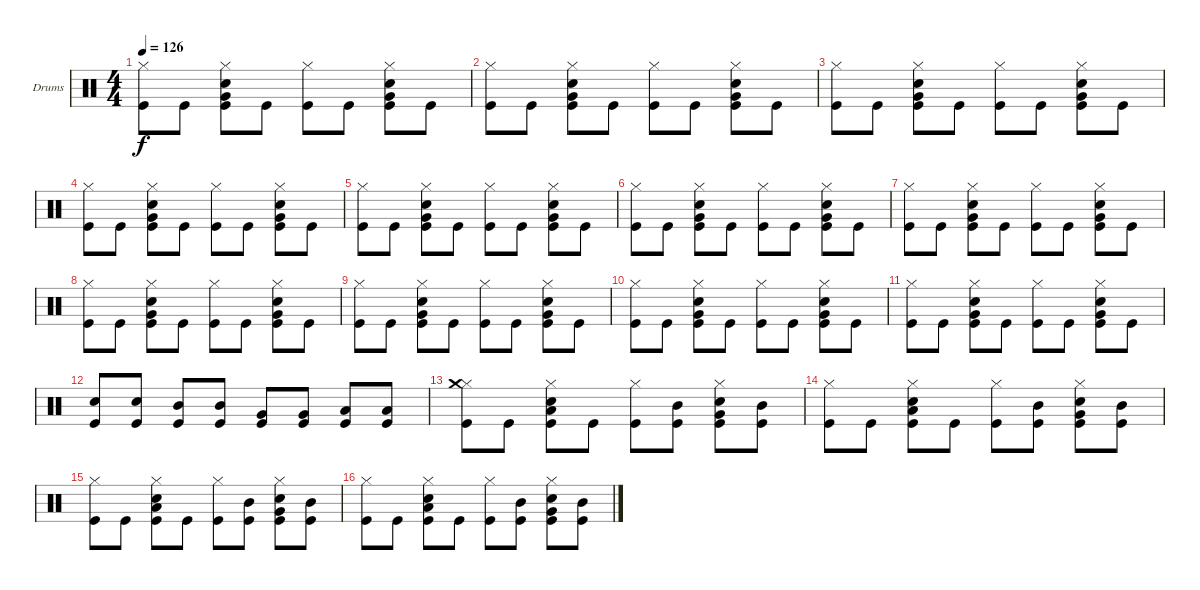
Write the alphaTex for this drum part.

\bracketExtendMode groupsimilarinstruments
\firstSystemTrackNameOrientation horizontal
\otherSystemsTrackNameOrientation horizontal
\track ("Drumkit" "Drums") {instrument percussion}
\staff {score}
\articulation defaults
\ts (4 4)
\tempo 126
\clef neutral
\ks c
("Hi-Hat (closed)" "Kick (hit)").8{dy f} "Kick (hit)".8 ("Hi-Hat (closed)" "Snare (hit) 2" "Very Low Tom (hit)" "Kick (hit)").8 "Kick (hit)".8 ("Hi-Hat (closed)" "Kick (hit)").8 "Kick (hit)".8 ("Hi-Hat (closed)" "Snare (hit) 2" "Very Low Tom (hit)" "Kick (hit)").8 "Kick (hit)".8 |
("Hi-Hat (closed)" "Kick (hit)").8 "Kick (hit)".8 ("Hi-Hat (closed)" "Snare (hit) 2" "Very Low Tom (hit)" "Kick (hit)").8 "Kick (hit)".8 ("Hi-Hat (closed)" "Kick (hit)").8 "Kick (hit)".8 ("Hi-Hat (closed)" "Snare (hit) 2" "Very Low Tom (hit)" "Kick (hit)").8 "Kick (hit)".8 |
("Hi-Hat (closed)" "Kick (hit)").8 "Kick (hit)".8 ("Hi-Hat (closed)" "Snare (hit) 2" "Very Low Tom (hit)" "Kick (hit)").8 "Kick (hit)".8 ("Hi-Hat (closed)" "Kick (hit)").8 "Kick (hit)".8 ("Hi-Hat (closed)" "Snare (hit) 2" "Very Low Tom (hit)" "Kick (hit)").8 "Kick (hit)".8 |
("Hi-Hat (closed)" "Kick (hit)").8 "Kick (hit)".8 ("Hi-Hat (closed)" "Snare (hit) 2" "Very Low Tom (hit)" "Kick (hit)").8 "Kick (hit)".8 ("Hi-Hat (closed)" "Kick (hit)").8 "Kick (hit)".8 ("Hi-Hat (closed)" "Snare (hit) 2" "Very Low Tom (hit)" "Kick (hit)").8 "Kick (hit)".8 |
("Hi-Hat (closed)" "Kick (hit)").8 "Kick (hit)".8 ("Hi-Hat (closed)" "Snare (hit) 2" "Very Low Tom (hit)" "Kick (hit)").8 "Kick (hit)".8 ("Hi-Hat (closed)" "Kick (hit)").8 "Kick (hit)".8 ("Hi-Hat (closed)" "Snare (hit) 2" "Very Low Tom (hit)" "Kick (hit)").8 "Kick (hit)".8 |
("Hi-Hat (closed)" "Kick (hit)").8 "Kick (hit)".8 ("Hi-Hat (closed)" "Snare (hit) 2" "Very Low Tom (hit)" "Kick (hit)").8 "Kick (hit)".8 ("Hi-Hat (closed)" "Kick (hit)").8 "Kick (hit)".8 ("Hi-Hat (closed)" "Snare (hit) 2" "Very Low Tom (hit)" "Kick (hit)").8 "Kick (hit)".8 |
("Hi-Hat (closed)" "Kick (hit)").8 "Kick (hit)".8 ("Hi-Hat (closed)" "Snare (hit) 2" "Very Low Tom (hit)" "Kick (hit)").8 "Kick (hit)".8 ("Hi-Hat (closed)" "Kick (hit)").8 "Kick (hit)".8 ("Hi-Hat (closed)" "Snare (hit) 2" "Very Low Tom (hit)" "Kick (hit)").8 "Kick (hit)".8 |
("Hi-Hat (closed)" "Kick (hit)").8 "Kick (hit)".8 ("Hi-Hat (closed)" "Snare (hit) 2" "Very Low Tom (hit)" "Kick (hit)").8 "Kick (hit)".8 ("Hi-Hat (closed)" "Kick (hit)").8 "Kick (hit)".8 ("Hi-Hat (closed)" "Snare (hit) 2" "Very Low Tom (hit)" "Kick (hit)").8 "Kick (hit)".8 |
("Hi-Hat (closed)" "Kick (hit)").8 "Kick (hit)".8 ("Hi-Hat (closed)" "Snare (hit) 2" "Very Low Tom (hit)" "Kick (hit)").8 "Kick (hit)".8 ("Hi-Hat (closed)" "Kick (hit)").8 "Kick (hit)".8 ("Hi-Hat (closed)" "Snare (hit) 2" "Very Low Tom (hit)" "Kick (hit)").8 "Kick (hit)".8 |
("Hi-Hat (closed)" "Kick (hit)").8 "Kick (hit)".8 ("Hi-Hat (closed)" "Snare (hit) 2" "Very Low Tom (hit)" "Kick (hit)").8 "Kick (hit)".8 ("Hi-Hat (closed)" "Kick (hit)").8 "Kick (hit)".8 ("Hi-Hat (closed)" "Snare (hit) 2" "Very Low Tom (hit)" "Kick (hit)").8 "Kick (hit)".8 |
("Hi-Hat (closed)" "Kick (hit)").8 "Kick (hit)".8 ("Hi-Hat (closed)" "Snare (hit) 2" "Very Low Tom (hit)" "Kick (hit)").8 "Kick (hit)".8 ("Hi-Hat (closed)" "Kick (hit)").8 "Kick (hit)".8 ("Hi-Hat (closed)" "Snare (hit) 2" "Very Low Tom (hit)" "Kick (hit)").8 "Kick (hit)".8 |
("Snare (hit) 2" "Kick (hit)").8 ("Snare (hit) 2" "Kick (hit)").8 ("Mid Tom (hit)" "Kick (hit)").8 ("Mid Tom (hit)" "Kick (hit)").8 ("Very Low Tom (hit)" "Kick (hit)").8 ("Very Low Tom (hit)" "Kick (hit)").8 ("Low Tom (hit)" "Kick (hit)").8 ("Low Tom (hit)" "Kick (hit)").8 |
("Hi-Hat (closed)" "Crash medium (hit)" "Kick (hit)").8 "Kick (hit)".8 ("Hi-Hat (closed)" "Low Tom (hit)" "Snare (hit) 2" "Kick (hit)").8 "Kick (hit)".8 ("Hi-Hat (closed)" "Kick (hit)").8 ("Mid Tom (hit)" "Kick (hit)").8 ("Hi-Hat (closed)" "Snare (hit) 2" "Very Low Tom (hit)" "Kick (hit)").8 ("Mid Tom (hit)" "Kick (hit)").8 |
("Hi-Hat (closed)" "Kick (hit)").8 "Kick (hit)".8 ("Hi-Hat (closed)" "Low Tom (hit)" "Snare (hit) 2" "Kick (hit)").8 "Kick (hit)".8 ("Hi-Hat (closed)" "Kick (hit)").8 ("Mid Tom (hit)" "Kick (hit)").8 ("Hi-Hat (closed)" "Snare (hit) 2" "Very Low Tom (hit)" "Kick (hit)").8 ("Mid Tom (hit)" "Kick (hit)").8 |
("Hi-Hat (closed)" "Kick (hit)").8 "Kick (hit)".8 ("Hi-Hat (closed)" "Low Tom (hit)" "Snare (hit) 2" "Kick (hit)").8 "Kick (hit)".8 ("Hi-Hat (closed)" "Kick (hit)").8 ("Mid Tom (hit)" "Kick (hit)").8 ("Hi-Hat (closed)" "Snare (hit) 2" "Very Low Tom (hit)" "Kick (hit)").8 ("Mid Tom (hit)" "Kick (hit)").8 |
("Hi-Hat (closed)" "Kick (hit)").8 "Kick (hit)".8 ("Hi-Hat (closed)" "Low Tom (hit)" "Snare (hit) 2" "Kick (hit)").8 "Kick (hit)".8 ("Hi-Hat (closed)" "Kick (hit)").8 ("Mid Tom (hit)" "Kick (hit)").8 ("Hi-Hat (closed)" "Snare (hit) 2" "Very Low Tom (hit)" "Kick (hit)").8 ("Mid Tom (hit)" "Kick (hit)").8
